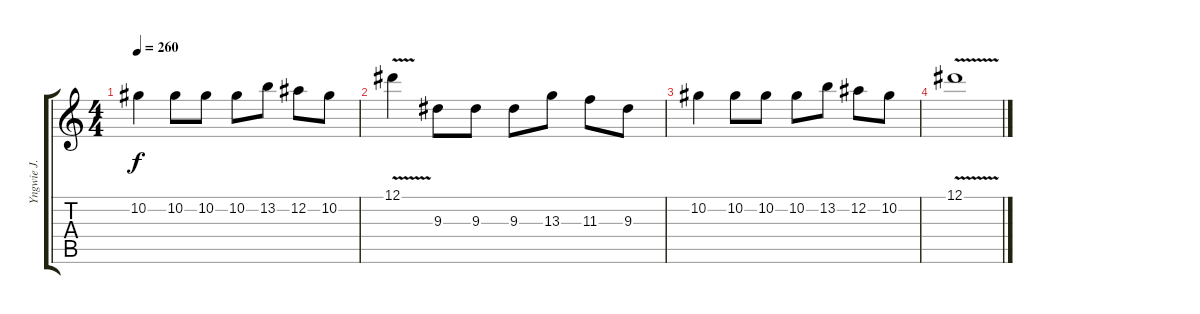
\track ("Yngwie J. Malmsteen" "Yngwie J. ") {instrument overdrivenguitar}
\staff {score tabs}
\tuning (Eb4 Bb3 Gb3 Db3 Ab2 Eb2) {hide}
\ts (4 4)
\tempo 260
\clef g2
\ks c
10.2.4{dy f} 10.2.8 10.2.8 10.2.8 13.2.8 12.2.8 10.2.8 |
12.1{v}.4 9.3.8 9.3.8 9.3.8 13.3.8 11.3.8 9.3.8 |
10.2.4 10.2.8 10.2.8 10.2.8 13.2.8 12.2.8 10.2.8 |
12.1{v}.1
